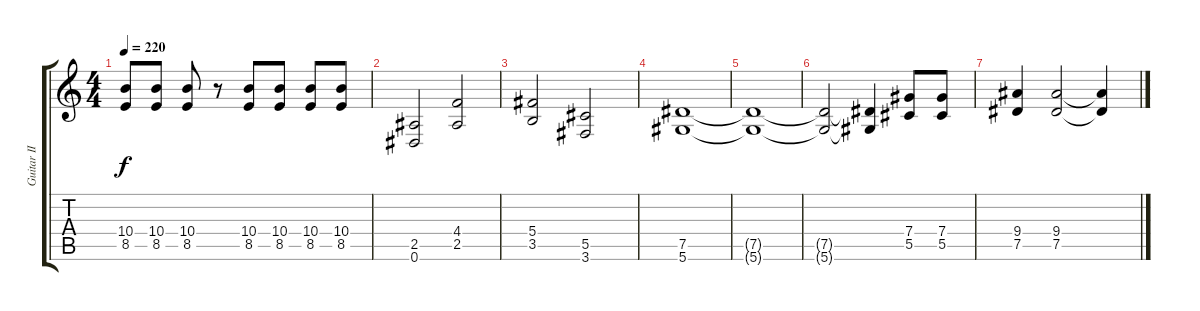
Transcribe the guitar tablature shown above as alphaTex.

\track ("Guitar II" "Guitar II") {instrument overdrivenguitar}
\staff {score tabs}
\tuning (Eb4 Bb3 Gb3 Db3 Ab2 Eb2) {hide}
\ts (4 4)
\tempo 220
\clef g2
\ks c
(10.4 8.5).8{dy f} (10.4 8.5).8 (10.4 8.5).8 r.8 (10.4 8.5).8 (10.4 8.5).8 (10.4 8.5).8 (10.4 8.5).8 |
(2.5 0.6).2 (4.4 2.5).2 |
(5.4 3.5).2 (5.5 3.6).2 |
(7.5 5.6).1 |
(7.5{t} 5.6{t}).1 |
(7.5{t} 5.6{t}).2 (7.5{t} 5.6{t}).4 (7.4 5.5).8 (7.4 5.5).8 |
(9.4 7.5).4 (9.4 7.5).2 (9.4{t} 7.5{t}).4
